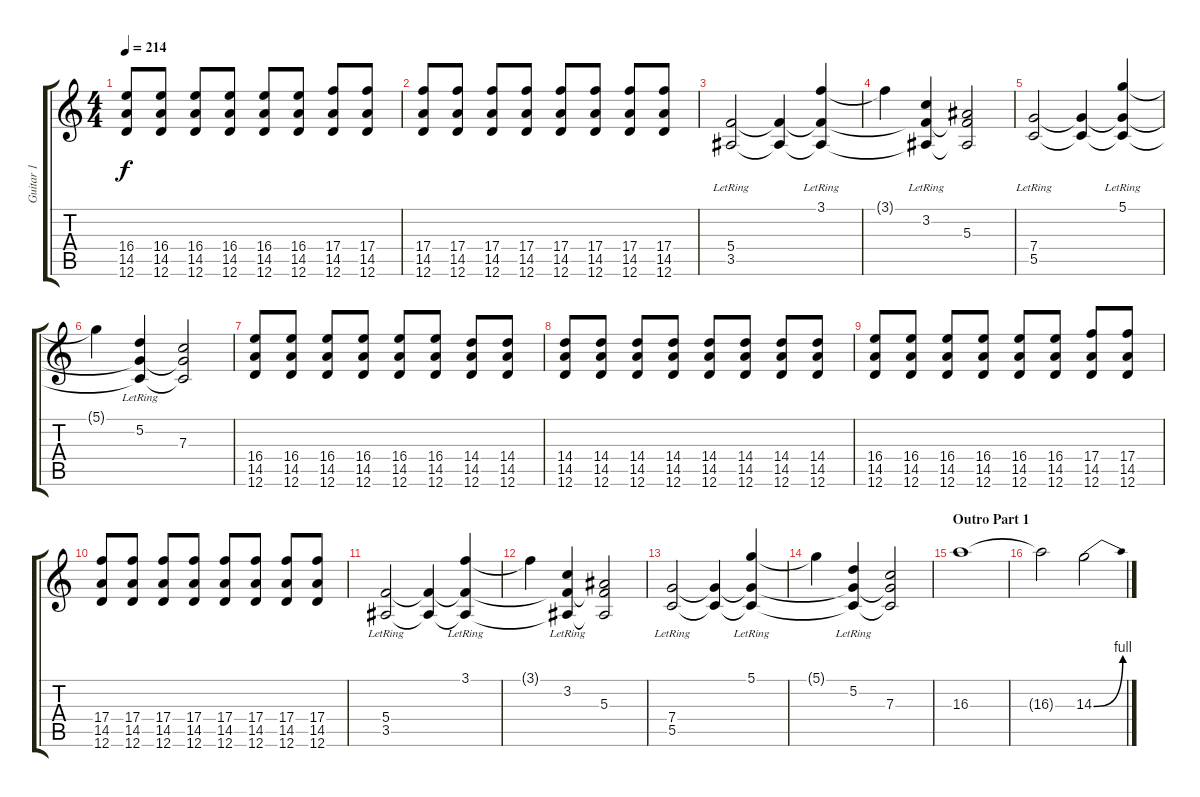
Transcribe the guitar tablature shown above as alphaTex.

\track ("Guitar 1" "Guitar 1") {instrument distortionguitar}
\staff {score tabs}
\tuning (D4 A3 F3 C3 G2 D2) {hide}
\ts (4 4)
\tempo 214
\clef g2
\ks c
(16.4 14.5 12.6).8{dy f} (16.4 14.5 12.6).8 (16.4 14.5 12.6).8 (16.4 14.5 12.6).8 (16.4 14.5 12.6).8 (16.4 14.5 12.6).8 (17.4 14.5 12.6).8 (17.4 14.5 12.6).8 |
(17.4 14.5 12.6).8 (17.4 14.5 12.6).8 (17.4 14.5 12.6).8 (17.4 14.5 12.6).8 (17.4 14.5 12.6).8 (17.4 14.5 12.6).8 (17.4 14.5 12.6).8 (17.4 14.5 12.6).8 |
(5.4{lr} 3.5{lr}).2 (5.4{t} 3.5{t}).4 (3.1{lr} 5.4{t} 3.5{t}).4 |
3.1{t}.4 (3.2{lr} 5.4{t} 3.5{t}).4 (5.3 5.4{t} 3.5{t}).2 |
(7.4{lr} 5.5{lr}).2 (7.4{t} 5.5{t}).4 (5.1{lr} 7.4{t} 5.5{t}).4 |
5.1{t}.4 (5.2{lr} 7.4{t} 5.5{t}).4 (7.3 7.4{t} 5.5{t}).2 |
(16.4 14.5 12.6).8 (16.4 14.5 12.6).8 (16.4 14.5 12.6).8 (16.4 14.5 12.6).8 (16.4 14.5 12.6).8 (16.4 14.5 12.6).8 (14.4 14.5 12.6).8 (14.4 14.5 12.6).8 |
(14.4 14.5 12.6).8 (14.4 14.5 12.6).8 (14.4 14.5 12.6).8 (14.4 14.5 12.6).8 (14.4 14.5 12.6).8 (14.4 14.5 12.6).8 (14.4 14.5 12.6).8 (14.4 14.5 12.6).8 |
(16.4 14.5 12.6).8 (16.4 14.5 12.6).8 (16.4 14.5 12.6).8 (16.4 14.5 12.6).8 (16.4 14.5 12.6).8 (16.4 14.5 12.6).8 (17.4 14.5 12.6).8 (17.4 14.5 12.6).8 |
(17.4 14.5 12.6).8 (17.4 14.5 12.6).8 (17.4 14.5 12.6).8 (17.4 14.5 12.6).8 (17.4 14.5 12.6).8 (17.4 14.5 12.6).8 (17.4 14.5 12.6).8 (17.4 14.5 12.6).8 |
(5.4{lr} 3.5{lr}).2 (5.4{t} 3.5{t}).4 (3.1{lr} 5.4{t} 3.5{t}).4 |
3.1{t}.4 (3.2{lr} 5.4{t} 3.5{t}).4 (5.3 5.4{t} 3.5{t}).2 |
(7.4{lr} 5.5{lr}).2 (7.4{t} 5.5{t}).4 (5.1{lr} 7.4{t} 5.5{t}).4 |
5.1{t}.4 (5.2{lr} 7.4{t} 5.5{t}).4 (7.3 7.4{t} 5.5{t}).2 |
\section ("" "Outro Part 1")
16.3.1 |
16.3{t}.2 14.3{be (bend 0 0 60 4)}.2
